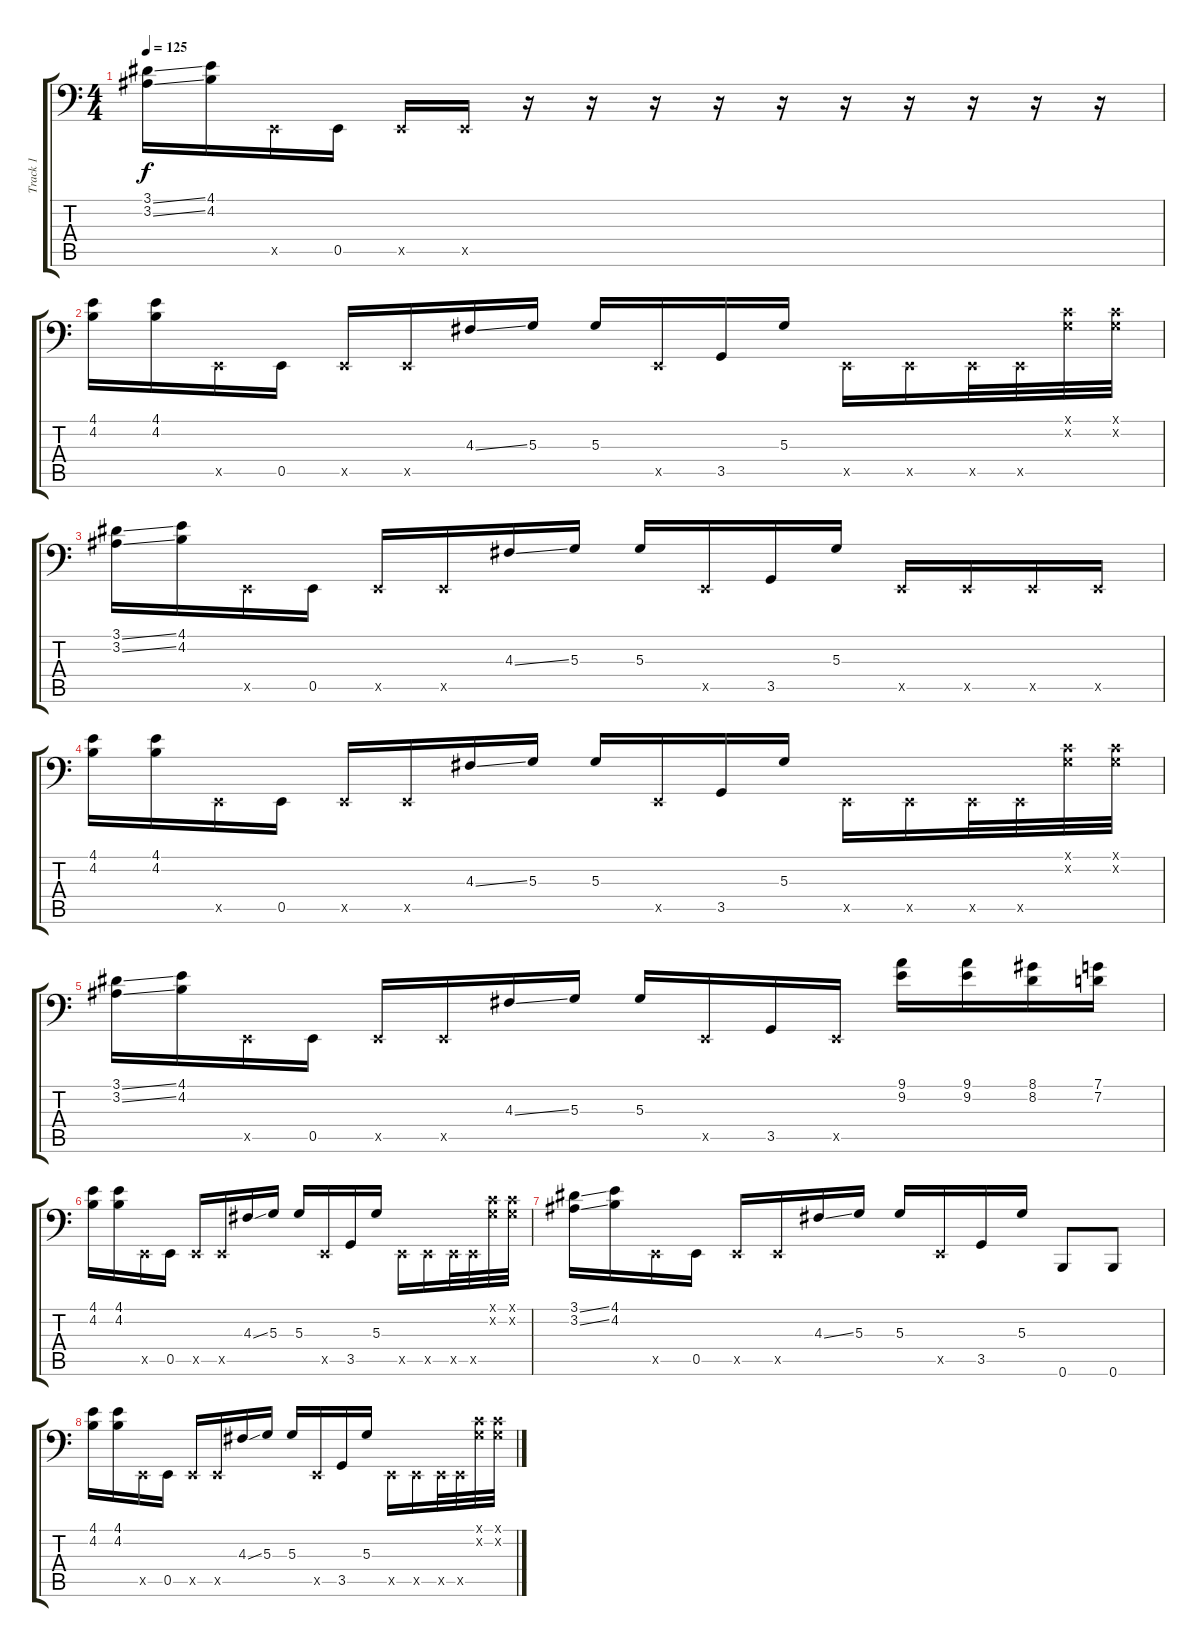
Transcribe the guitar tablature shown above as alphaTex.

\track ("Track 1" "Track 1") {instrument slapbass1}
\staff {score tabs}
\tuning (C3 G2 D2 A1 E1 B0) {hide}
\ts (4 4)
\tempo 125
\clef f4
\ks c
(3.1{ss} 3.2{ss}).16{dy f} (4.1 4.2).16 0.5{x}.16 0.5.16 0.5{x}.16 0.5{x}.16 r.16 r.16 r.16 r.16 r.16 r.16 r.16 r.16 r.16 r.16 |
(4.1 4.2).16 (4.1 4.2).16 0.5{x}.16 0.5.16 0.5{x}.16 0.5{x}.16 4.3{ss}.16 5.3.16 5.3.16 0.5{x}.16 3.5.16 5.3.16 0.5{x}.16 0.5{x}.16 0.5{x}.32 0.5{x}.32 (0.1{x} 0.2{x}).32 (0.1{x} 0.2{x}).32 |
(3.1{ss} 3.2{ss}).16 (4.1 4.2).16 0.5{x}.16 0.5.16 0.5{x}.16 0.5{x}.16 4.3{ss}.16 5.3.16 5.3.16 0.5{x}.16 3.5.16 5.3.16 0.5{x}.16 0.5{x}.16 0.5{x}.16 0.5{x}.16 |
(4.1 4.2).16 (4.1 4.2).16 0.5{x}.16 0.5.16 0.5{x}.16 0.5{x}.16 4.3{ss}.16 5.3.16 5.3.16 0.5{x}.16 3.5.16 5.3.16 0.5{x}.16 0.5{x}.16 0.5{x}.32 0.5{x}.32 (0.1{x} 0.2{x}).32 (0.1{x} 0.2{x}).32 |
(3.1{ss} 3.2{ss}).16 (4.1 4.2).16 0.5{x}.16 0.5.16 0.5{x}.16 0.5{x}.16 4.3{ss}.16 5.3.16 5.3.16 0.5{x}.16 3.5.16 0.5{x}.16 (9.1 9.2).16 (9.1 9.2).16 (8.1 8.2).16 (7.1 7.2).16 |
(4.1 4.2).16 (4.1 4.2).16 0.5{x}.16 0.5.16 0.5{x}.16 0.5{x}.16 4.3{ss}.16 5.3.16 5.3.16 0.5{x}.16 3.5.16 5.3.16 0.5{x}.16 0.5{x}.16 0.5{x}.32 0.5{x}.32 (0.1{x} 0.2{x}).32 (0.1{x} 0.2{x}).32 |
(3.1{ss} 3.2{ss}).16 (4.1 4.2).16 0.5{x}.16 0.5.16 0.5{x}.16 0.5{x}.16 4.3{ss}.16 5.3.16 5.3.16 0.5{x}.16 3.5.16 5.3.16 0.6.8 0.6.8 |
(4.1 4.2).16 (4.1 4.2).16 0.5{x}.16 0.5.16 0.5{x}.16 0.5{x}.16 4.3{ss}.16 5.3.16 5.3.16 0.5{x}.16 3.5.16 5.3.16 0.5{x}.16 0.5{x}.16 0.5{x}.32 0.5{x}.32 (0.1{x} 0.2{x}).32 (0.1{x} 0.2{x}).32
